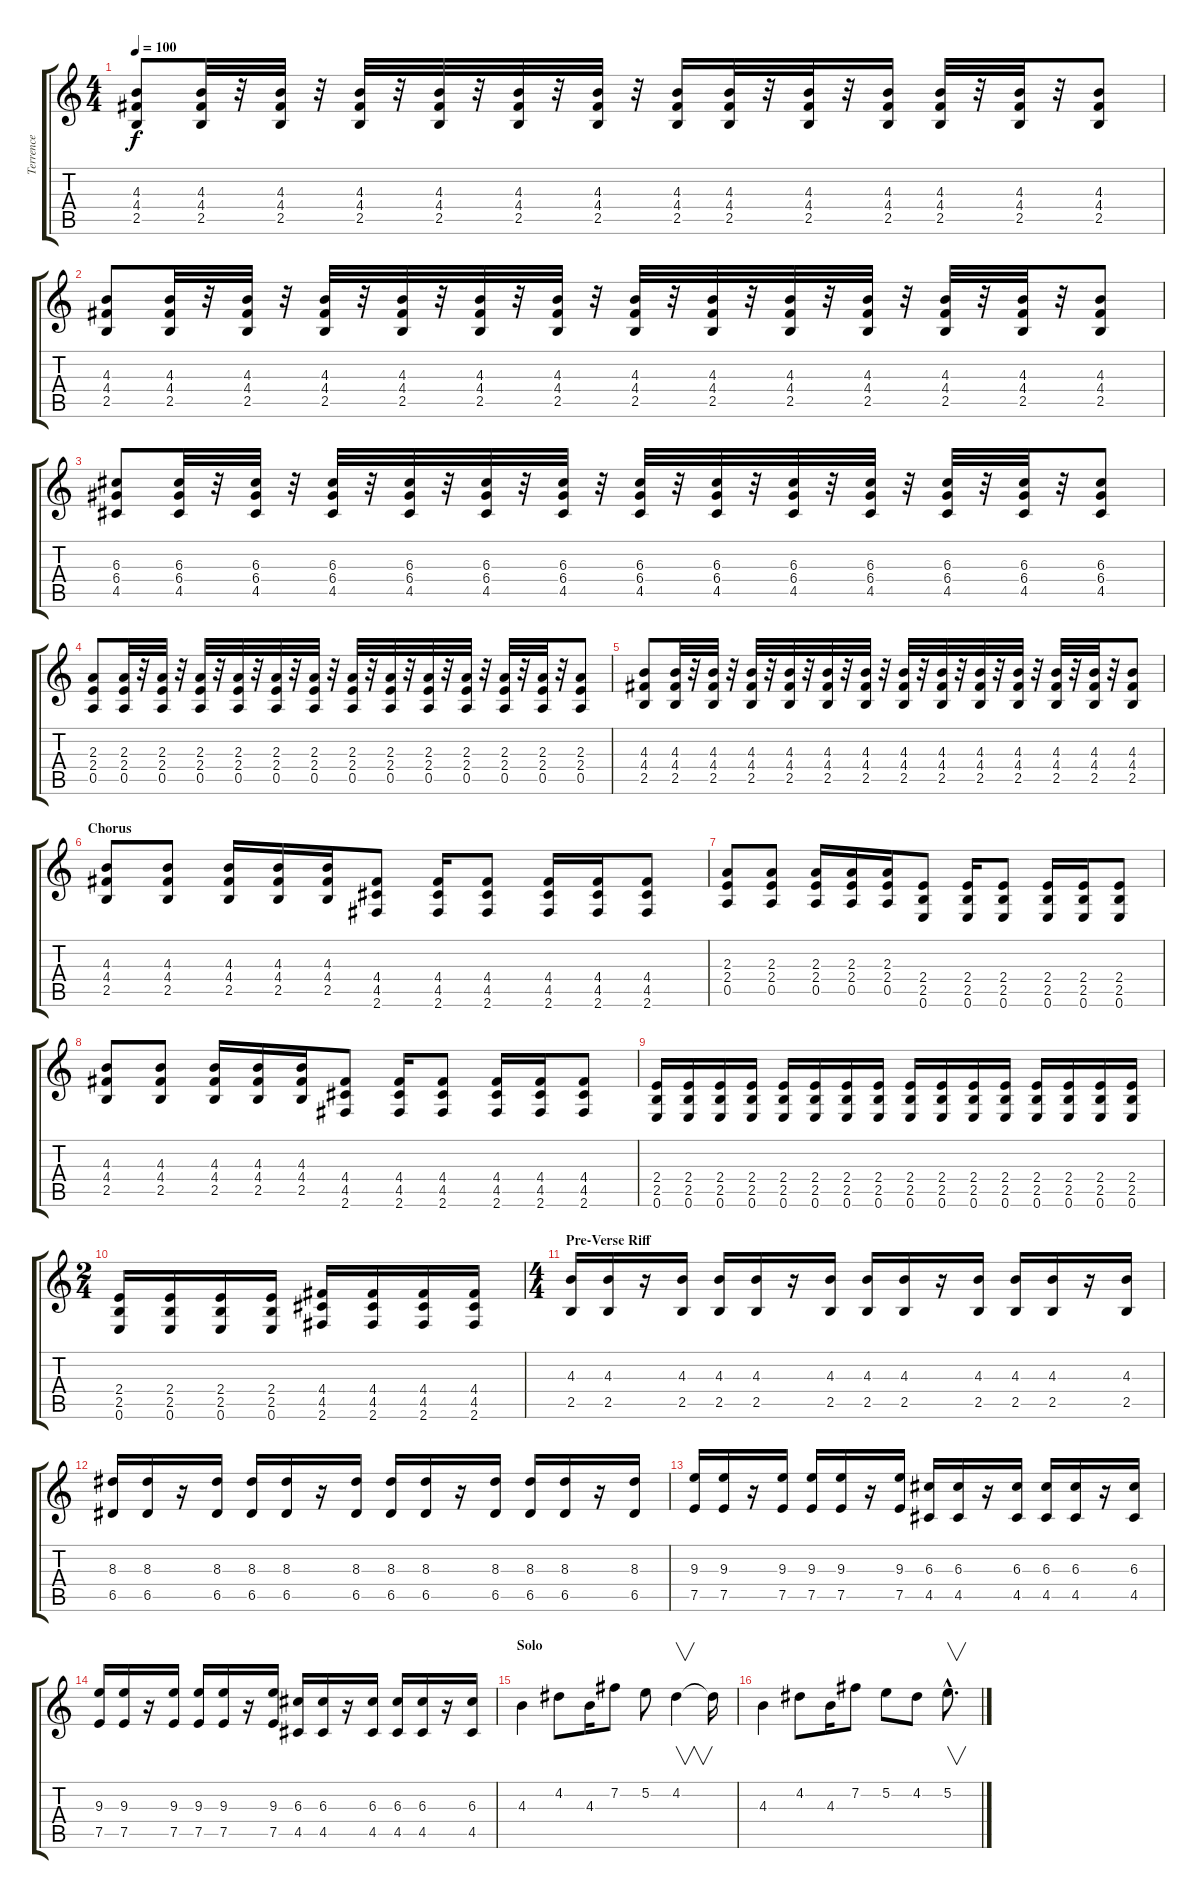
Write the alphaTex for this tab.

\track ("Terrence" "Terrence") {instrument distortionguitar}
\staff {score tabs}
\tuning (E4 B3 G3 D3 A2 E2) {hide}
\ts (4 4)
\tempo 100
\clef g2
\ks c
(4.3 4.4 2.5).8{dy f} (4.3 4.4 2.5).32 r.32 (4.3 4.4 2.5).32 r.32 (4.3 4.4 2.5).32 r.32 (4.3 4.4 2.5).32 r.32 (4.3 4.4 2.5).32 r.32 (4.3 4.4 2.5).32 r.32 (4.3 4.4 2.5).16 (4.3 4.4 2.5).32 r.32 (4.3 4.4 2.5).32 r.32 (4.3 4.4 2.5).16 (4.3 4.4 2.5).32 r.32 (4.3 4.4 2.5).32 r.32 (4.3 4.4 2.5).8 |
(4.3 4.4 2.5).8 (4.3 4.4 2.5).32 r.32 (4.3 4.4 2.5).32 r.32 (4.3 4.4 2.5).32 r.32 (4.3 4.4 2.5).32 r.32 (4.3 4.4 2.5).32 r.32 (4.3 4.4 2.5).32 r.32 (4.3 4.4 2.5).32 r.32 (4.3 4.4 2.5).32 r.32 (4.3 4.4 2.5).32 r.32 (4.3 4.4 2.5).32 r.32 (4.3 4.4 2.5).32 r.32 (4.3 4.4 2.5).32 r.32 (4.3 4.4 2.5).8 |
(6.3 6.4 4.5).8 (6.3 6.4 4.5).32 r.32 (6.3 6.4 4.5).32 r.32 (6.3 6.4 4.5).32 r.32 (6.3 6.4 4.5).32 r.32 (6.3 6.4 4.5).32 r.32 (6.3 6.4 4.5).32 r.32 (6.3 6.4 4.5).32 r.32 (6.3 6.4 4.5).32 r.32 (6.3 6.4 4.5).32 r.32 (6.3 6.4 4.5).32 r.32 (6.3 6.4 4.5).32 r.32 (6.3 6.4 4.5).32 r.32 (6.3 6.4 4.5).8 |
(2.3 2.4 0.5).8 (2.3 2.4 0.5).32 r.32 (2.3 2.4 0.5).32 r.32 (2.3 2.4 0.5).32 r.32 (2.3 2.4 0.5).32 r.32 (2.3 2.4 0.5).32 r.32 (2.3 2.4 0.5).32 r.32 (2.3 2.4 0.5).32 r.32 (2.3 2.4 0.5).32 r.32 (2.3 2.4 0.5).32 r.32 (2.3 2.4 0.5).32 r.32 (2.3 2.4 0.5).32 r.32 (2.3 2.4 0.5).32 r.32 (2.3 2.4 0.5).8 |
(4.3 4.4 2.5).8 (4.3 4.4 2.5).32 r.32 (4.3 4.4 2.5).32 r.32 (4.3 4.4 2.5).32 r.32 (4.3 4.4 2.5).32 r.32 (4.3 4.4 2.5).32 r.32 (4.3 4.4 2.5).32 r.32 (4.3 4.4 2.5).32 r.32 (4.3 4.4 2.5).32 r.32 (4.3 4.4 2.5).32 r.32 (4.3 4.4 2.5).32 r.32 (4.3 4.4 2.5).32 r.32 (4.3 4.4 2.5).32 r.32 (4.3 4.4 2.5).8 |
\section ("" "Chorus")
(4.3 4.4 2.5).8 (4.3 4.4 2.5).8 (4.3 4.4 2.5).16 (4.3 4.4 2.5).16 (4.3 4.4 2.5).16 (4.4 4.5 2.6).8 (4.4 4.5 2.6).16 (4.4 4.5 2.6).8 (4.4 4.5 2.6).16 (4.4 4.5 2.6).16 (4.4 4.5 2.6).8 |
(2.3 2.4 0.5).8 (2.3 2.4 0.5).8 (2.3 2.4 0.5).16 (2.3 2.4 0.5).16 (2.3 2.4 0.5).16 (2.4 2.5 0.6).8 (2.4 2.5 0.6).16 (2.4 2.5 0.6).8 (2.4 2.5 0.6).16 (2.4 2.5 0.6).16 (2.4 2.5 0.6).8 |
(4.3 4.4 2.5).8 (4.3 4.4 2.5).8 (4.3 4.4 2.5).16 (4.3 4.4 2.5).16 (4.3 4.4 2.5).16 (4.4 4.5 2.6).8 (4.4 4.5 2.6).16 (4.4 4.5 2.6).8 (4.4 4.5 2.6).16 (4.4 4.5 2.6).16 (4.4 4.5 2.6).8 |
(2.4 2.5 0.6).16 (2.4 2.5 0.6).16 (2.4 2.5 0.6).16 (2.4 2.5 0.6).16 (2.4 2.5 0.6).16 (2.4 2.5 0.6).16 (2.4 2.5 0.6).16 (2.4 2.5 0.6).16 (2.4 2.5 0.6).16 (2.4 2.5 0.6).16 (2.4 2.5 0.6).16 (2.4 2.5 0.6).16 (2.4 2.5 0.6).16 (2.4 2.5 0.6).16 (2.4 2.5 0.6).16 (2.4 2.5 0.6).16 |
\ts (2 4)
(2.4 2.5 0.6).16 (2.4 2.5 0.6).16 (2.4 2.5 0.6).16 (2.4 2.5 0.6).16 (4.4 4.5 2.6).16 (4.4 4.5 2.6).16 (4.4 4.5 2.6).16 (4.4 4.5 2.6).16 |
\ts (4 4)
\section ("" "Pre-Verse Riff")
(4.3 2.5).16 (4.3 2.5).16 r.16 (4.3 2.5).16 (4.3 2.5).16 (4.3 2.5).16 r.16 (4.3 2.5).16 (4.3 2.5).16 (4.3 2.5).16 r.16 (4.3 2.5).16 (4.3 2.5).16 (4.3 2.5).16 r.16 (4.3 2.5).16 |
(8.3 6.5).16 (8.3 6.5).16 r.16 (8.3 6.5).16 (8.3 6.5).16 (8.3 6.5).16 r.16 (8.3 6.5).16 (8.3 6.5).16 (8.3 6.5).16 r.16 (8.3 6.5).16 (8.3 6.5).16 (8.3 6.5).16 r.16 (8.3 6.5).16 |
(9.3 7.5).16 (9.3 7.5).16 r.16 (9.3 7.5).16 (9.3 7.5).16 (9.3 7.5).16 r.16 (9.3 7.5).16 (6.3 4.5).16 (6.3 4.5).16 r.16 (6.3 4.5).16 (6.3 4.5).16 (6.3 4.5).16 r.16 (6.3 4.5).16 |
(9.3 7.5).16 (9.3 7.5).16 r.16 (9.3 7.5).16 (9.3 7.5).16 (9.3 7.5).16 r.16 (9.3 7.5).16 (6.3 4.5).16 (6.3 4.5).16 r.16 (6.3 4.5).16 (6.3 4.5).16 (6.3 4.5).16 r.16 (6.3 4.5).16 |
\section ("" "Solo")
4.3.4{volume 16} 4.2.8 4.3.16 7.2.8 5.2.8 4.2.4{v} 4.2{t}.16 |
4.3.4 4.2.8 4.3.16 7.2.8 5.2.8 4.2.8 5.2{hac}.8{v d}
